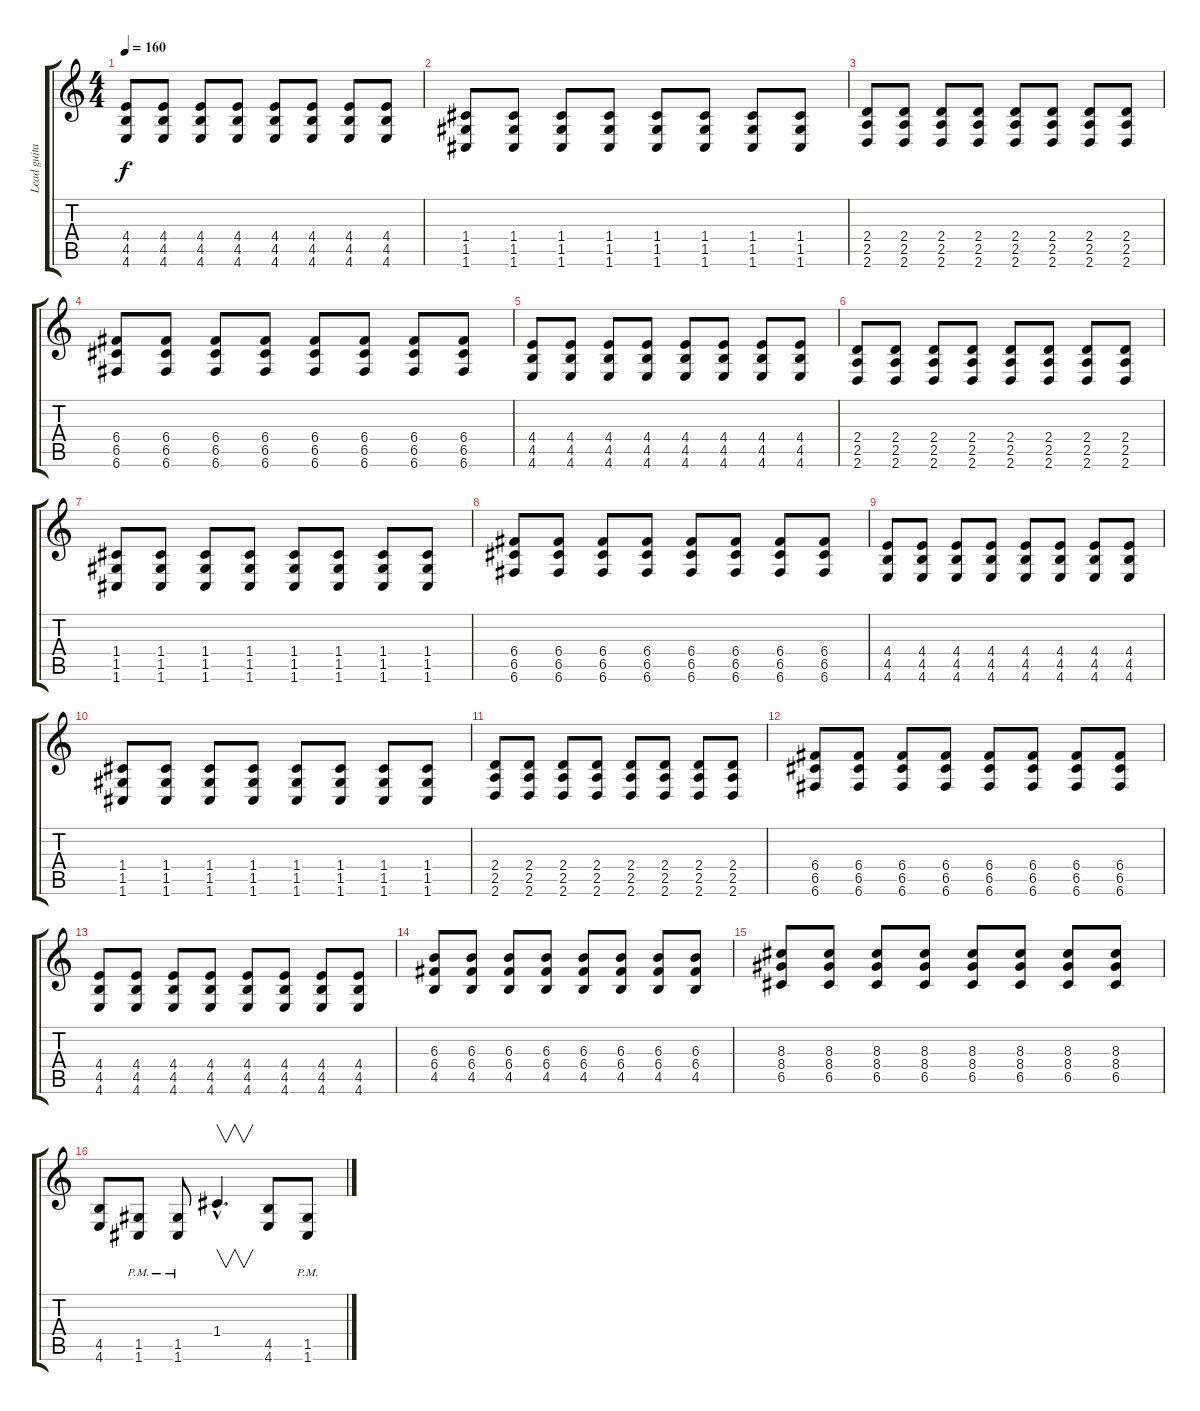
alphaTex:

\track ("Lead guitar" "Lead guita") {instrument distortionguitar}
\staff {score tabs}
\tuning (D4 A3 F3 C3 G2 C2) {hide}
\ts (4 4)
\tempo 160
\clef g2
\ks c
(4.4 4.5 4.6).8{dy f} (4.4 4.5 4.6).8 (4.4 4.5 4.6).8 (4.4 4.5 4.6).8 (4.4 4.5 4.6).8 (4.4 4.5 4.6).8 (4.4 4.5 4.6).8 (4.4 4.5 4.6).8 |
(1.4 1.5 1.6).8 (1.4 1.5 1.6).8 (1.4 1.5 1.6).8 (1.4 1.5 1.6).8 (1.4 1.5 1.6).8 (1.4 1.5 1.6).8 (1.4 1.5 1.6).8 (1.4 1.5 1.6).8 |
(2.4 2.5 2.6).8 (2.4 2.5 2.6).8 (2.4 2.5 2.6).8 (2.4 2.5 2.6).8 (2.4 2.5 2.6).8 (2.4 2.5 2.6).8 (2.4 2.5 2.6).8 (2.4 2.5 2.6).8 |
(6.4 6.5 6.6).8 (6.4 6.5 6.6).8 (6.4 6.5 6.6).8 (6.4 6.5 6.6).8 (6.4 6.5 6.6).8 (6.4 6.5 6.6).8 (6.4 6.5 6.6).8 (6.4 6.5 6.6).8 |
(4.4 4.5 4.6).8 (4.4 4.5 4.6).8 (4.4 4.5 4.6).8 (4.4 4.5 4.6).8 (4.4 4.5 4.6).8 (4.4 4.5 4.6).8 (4.4 4.5 4.6).8 (4.4 4.5 4.6).8 |
(2.4 2.5 2.6).8 (2.4 2.5 2.6).8 (2.4 2.5 2.6).8 (2.4 2.5 2.6).8 (2.4 2.5 2.6).8 (2.4 2.5 2.6).8 (2.4 2.5 2.6).8 (2.4 2.5 2.6).8 |
(1.4 1.5 1.6).8 (1.4 1.5 1.6).8 (1.4 1.5 1.6).8 (1.4 1.5 1.6).8 (1.4 1.5 1.6).8 (1.4 1.5 1.6).8 (1.4 1.5 1.6).8 (1.4 1.5 1.6).8 |
(6.4 6.5 6.6).8 (6.4 6.5 6.6).8 (6.4 6.5 6.6).8 (6.4 6.5 6.6).8 (6.4 6.5 6.6).8 (6.4 6.5 6.6).8 (6.4 6.5 6.6).8 (6.4 6.5 6.6).8 |
(4.4 4.5 4.6).8 (4.4 4.5 4.6).8 (4.4 4.5 4.6).8 (4.4 4.5 4.6).8 (4.4 4.5 4.6).8 (4.4 4.5 4.6).8 (4.4 4.5 4.6).8 (4.4 4.5 4.6).8 |
(1.4 1.5 1.6).8 (1.4 1.5 1.6).8 (1.4 1.5 1.6).8 (1.4 1.5 1.6).8 (1.4 1.5 1.6).8 (1.4 1.5 1.6).8 (1.4 1.5 1.6).8 (1.4 1.5 1.6).8 |
(2.4 2.5 2.6).8 (2.4 2.5 2.6).8 (2.4 2.5 2.6).8 (2.4 2.5 2.6).8 (2.4 2.5 2.6).8 (2.4 2.5 2.6).8 (2.4 2.5 2.6).8 (2.4 2.5 2.6).8 |
(6.4 6.5 6.6).8 (6.4 6.5 6.6).8 (6.4 6.5 6.6).8 (6.4 6.5 6.6).8 (6.4 6.5 6.6).8 (6.4 6.5 6.6).8 (6.4 6.5 6.6).8 (6.4 6.5 6.6).8 |
(4.4 4.5 4.6).8 (4.4 4.5 4.6).8 (4.4 4.5 4.6).8 (4.4 4.5 4.6).8 (4.4 4.5 4.6).8 (4.4 4.5 4.6).8 (4.4 4.5 4.6).8 (4.4 4.5 4.6).8 |
(6.3 6.4 4.5).8 (6.3 6.4 4.5).8 (6.3 6.4 4.5).8 (6.3 6.4 4.5).8 (6.3 6.4 4.5).8 (6.3 6.4 4.5).8 (6.3 6.4 4.5).8 (6.3 6.4 4.5).8 |
(8.3 8.4 6.5).8 (8.3 8.4 6.5).8 (8.3 8.4 6.5).8 (8.3 8.4 6.5).8 (8.3 8.4 6.5).8 (8.3 8.4 6.5).8 (8.3 8.4 6.5).8 (8.3 8.4 6.5).8 |
(4.5 4.6).8 (1.5{pm} 1.6{pm}).8 (1.5{pm} 1.6{pm}).8 1.4{hac}.4{v d} (4.5 4.6).8 (1.5{pm} 1.6{pm}).8
